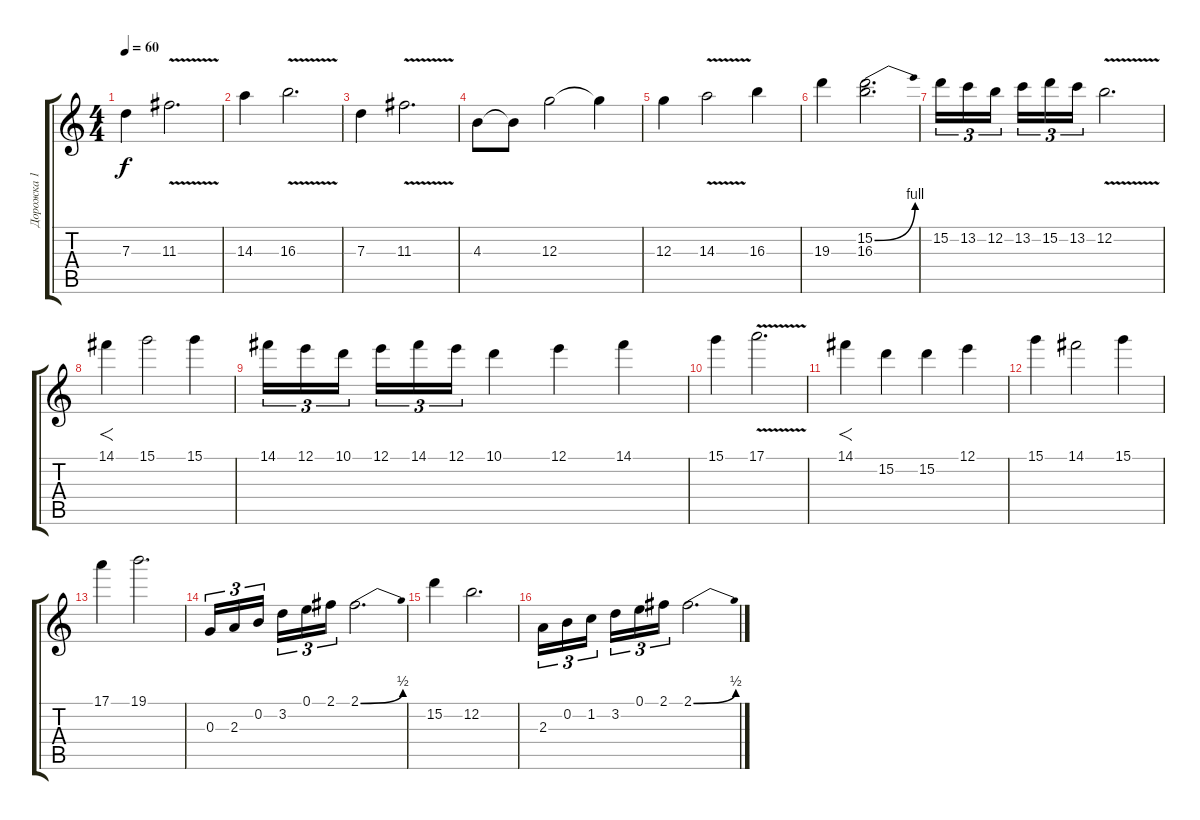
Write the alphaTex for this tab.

\track ("Дорожка 1" "Дорожка 1") {instrument distortionguitar}
\staff {score tabs}
\tuning (E4 B3 G3 D3 A2 E2) {hide}
\ts (4 4)
\tempo 60
\clef g2
\ks c
7.3.4{dy f} 11.3{v}.2{d} |
14.3.4 16.3{v}.2{d} |
7.3.4 11.3{v}.2{d} |
4.3.8 4.3{t}.8 12.3.2 12.3{t}.4 |
12.3.4 14.3{v}.2 16.3.4 |
19.3.4 (15.2{be (bend 0 0 60 4)} 16.3).2{d} |
15.2.16{tu (3 2)} 13.2.16{tu (3 2)} 12.2.16{tu (3 2) beam splitsecondary} 13.2.16{tu (3 2)} 15.2.16{tu (3 2)} 13.2.16{tu (3 2)} 12.2{v}.2{d} |
14.1.4{f} 15.1.2 15.1.4 |
14.1.16{tu (3 2)} 12.1.16{tu (3 2)} 10.1.16{tu (3 2) beam splitsecondary} 12.1.16{tu (3 2)} 14.1.16{tu (3 2)} 12.1.16{tu (3 2)} 10.1.4 12.1.4 14.1.4 |
15.1.4 17.1{v}.2{d} |
14.1.4{f} 15.2.4 15.2.4 12.1.4 |
15.1.4 14.1.2 15.1.4 |
17.1.4 19.1.2{d} |
0.3.16{tu (3 2)} 2.3.16{tu (3 2)} 0.2.16{tu (3 2) beam splitsecondary} 3.2.16{tu (3 2)} 0.1.16{tu (3 2)} 2.1.16{tu (3 2)} 2.1{be (bend 0 0 60 2)}.2{d} |
15.2.4 12.2.2{d} |
2.3.16{tu (3 2)} 0.2.16{tu (3 2)} 1.2.16{tu (3 2) beam splitsecondary} 3.2.16{tu (3 2)} 0.1.16{tu (3 2)} 2.1.16{tu (3 2)} 2.1{be (bend 0 0 60 2)}.2{d}
